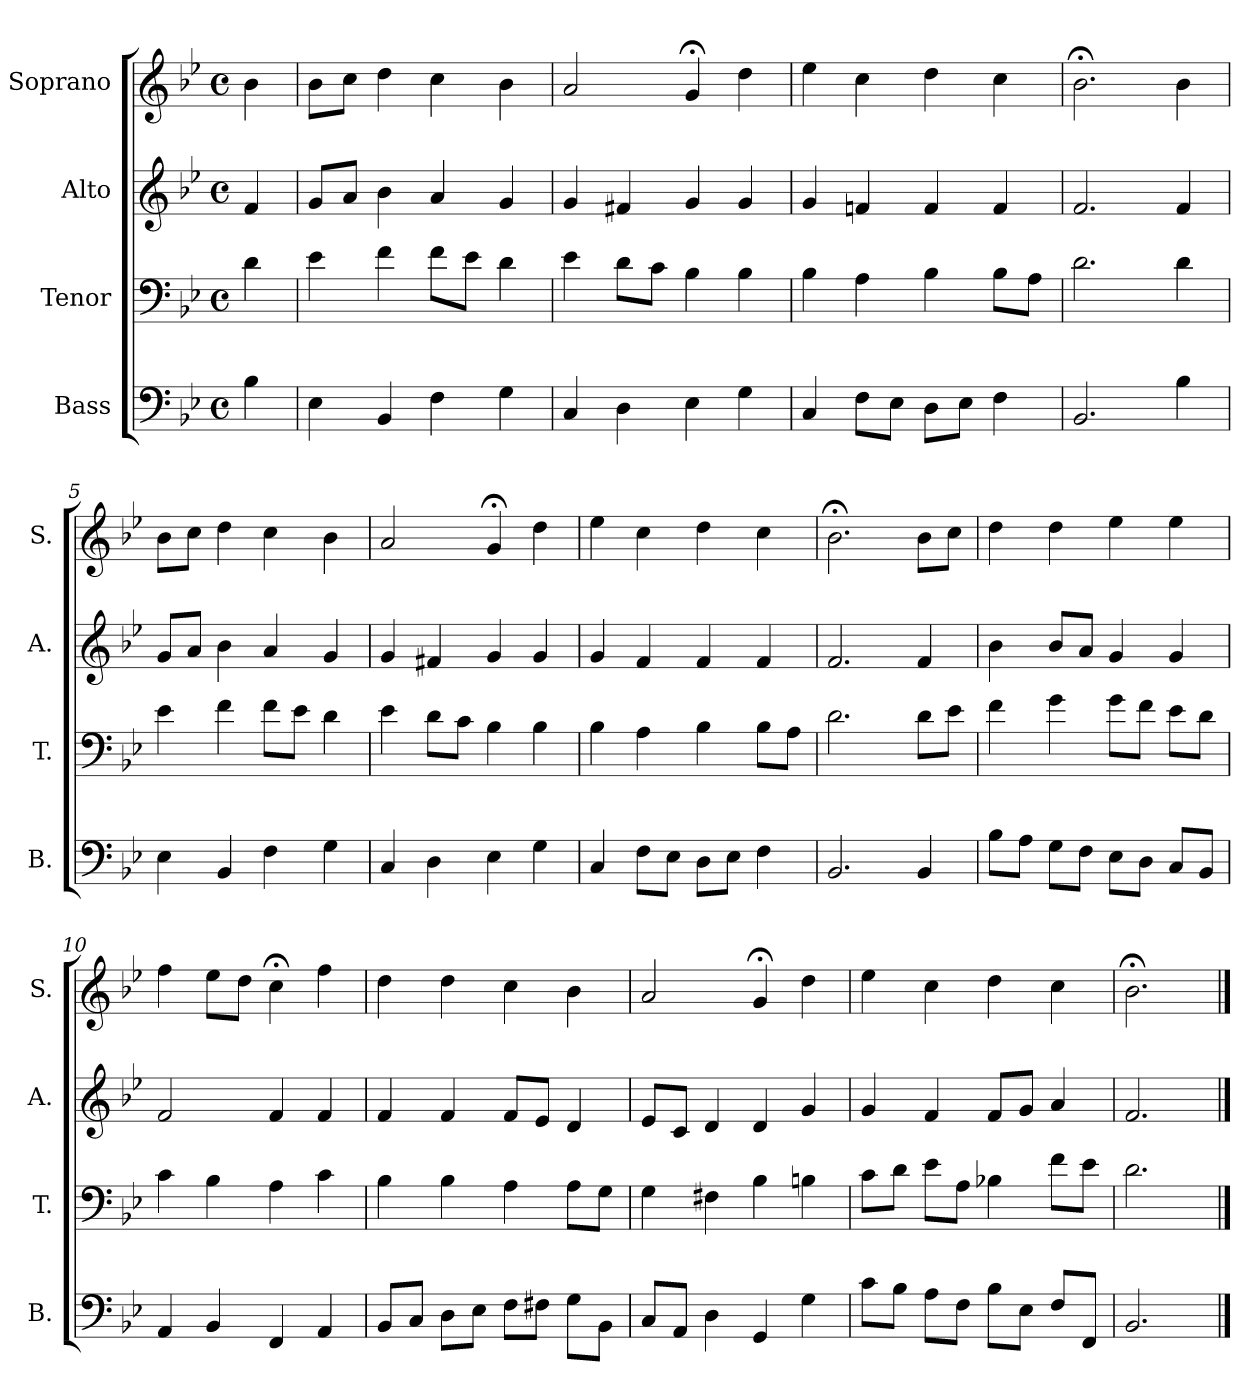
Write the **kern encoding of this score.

**kern	**kern	**kern	**kern
*part4	*part3	*part2	*part1
*staff4	*staff3	*staff2	*staff1
*I"Bass	*I"Tenor	*I"Alto	*I"Soprano
*I'B.	*I'T.	*I'A.	*I'S.
*clefF4	*clefF4	*clefG2	*clefG2
*k[b-e-]	*k[b-e-]	*k[b-e-]	*k[b-e-]
*B-:	*B-:	*B-:	*B-:
*M4/4	*M4/4	*M4/4	*M4/4
*met(c)	*met(c)	*met(c)	*met(c)
=	=	=	=
4B-\	4d\	4f/	4b-\
=1	=1	=1	=1
4E-\	4e-\	8g/L	8b-\L
.	.	8a/J	8cc\J
4BB-/	4f\	4b-\	4dd\
4F\	8f\L	4a/	4cc\
.	8e-\J	.	.
4G\	4d\	4g/	4b-\
=2	=2	=2	=2
4C/	4e-\	4g/	2a/
4D\	8d\L	4f#X/	.
.	8c\J	.	.
4E-\	4B-\	4g/	4g;</
4G\	4B-\	4g/	4dd\
=3	=3	=3	=3
4C/	4B-\	4g/	4ee-\
8F\L	4A\	4fn/	4cc\
8E-\J	.	.	.
8D\L	4B-\	4f/	4dd\
8E-\J	.	.	.
4F\	8B-\L	4f/	4cc\
.	8A\J	.	.
=4	=4	=4	=4
2.BB-/	2.d\	2.f/	2.b-;<\
4B-\	4d\	4f/	4b-\
!!LO:LB:g=z
=5	=5	=5	=5
4E-\	4e-\	8g/L	8b-\L
.	.	8a/J	8cc\J
4BB-/	4f\	4b-\	4dd\
4F\	8f\L	4a/	4cc\
.	8e-\J	.	.
4G\	4d\	4g/	4b-\
=6	=6	=6	=6
4C/	4e-\	4g/	2a/
4D\	8d\L	4f#X/	.
.	8c\J	.	.
4E-\	4B-\	4g/	4g;</
4G\	4B-\	4g/	4dd\
=7	=7	=7	=7
4C/	4B-\	4g/	4ee-\
8F\L	4A\	4f/	4cc\
8E-\J	.	.	.
8D\L	4B-\	4f/	4dd\
8E-\J	.	.	.
4F\	8B-\L	4f/	4cc\
.	8A\J	.	.
=8	=8	=8	=8
2.BB-/	2.d\	2.f/	2.b-;<\
4BB-/	8d\L	4f/	8b-\L
.	8e-\J	.	8cc\J
=9	=9	=9	=9
8B-\L	4f\	4b-\	4dd\
8A\J	.	.	.
8G\L	4g\	8b-/L	4dd\
8F\J	.	8a/J	.
8E-\L	8g\L	4g/	4ee-\
8D\J	8f\J	.	.
8C/L	8e-\L	4g/	4ee-\
8BB-/J	8d\J	.	.
!!LO:LB:g=z
=10	=10	=10	=10
4AA/	4c\	2f/	4ff\
4BB-/	4B-\	.	8ee-\L
.	.	.	8dd\J
4FF/	4A\	4f/	4cc;<\
4AA/	4c\	4f/	4ff\
=11	=11	=11	=11
8BB-/L	4B-\	4f/	4dd\
8C/J	.	.	.
8D\L	4B-\	4f/	4dd\
8E-\J	.	.	.
8F\L	4A\	8f/L	4cc\
8F#X\J	.	8e-/J	.
8G\L	8A\L	4d/	4b-\
8BB-\J	8G\J	.	.
=12	=12	=12	=12
8C/L	4G\	8e-/L	2a/
8AA/J	.	8c/J	.
4D\	4F#X\	4d/	.
4GG/	4B-\	4d/	4g;</
4G\	4Bn\	4g/	4dd\
=13	=13	=13	=13
8c\L	8c\L	4g/	4ee-\
8B-\J	8d\J	.	.
8A\L	8e-\L	4f/	4cc\
8F\J	8A\J	.	.
8B-\L	4B-X\	8f/L	4dd\
8E-\J	.	8g/J	.
8F/L	8f\L	4a/	4cc\
8FF/J	8e-\J	.	.
=14	=14	=14	=14
2.BB-/	2.d\	2.f/	2.b-;<\
==	==	==	==
*-	*-	*-	*-
